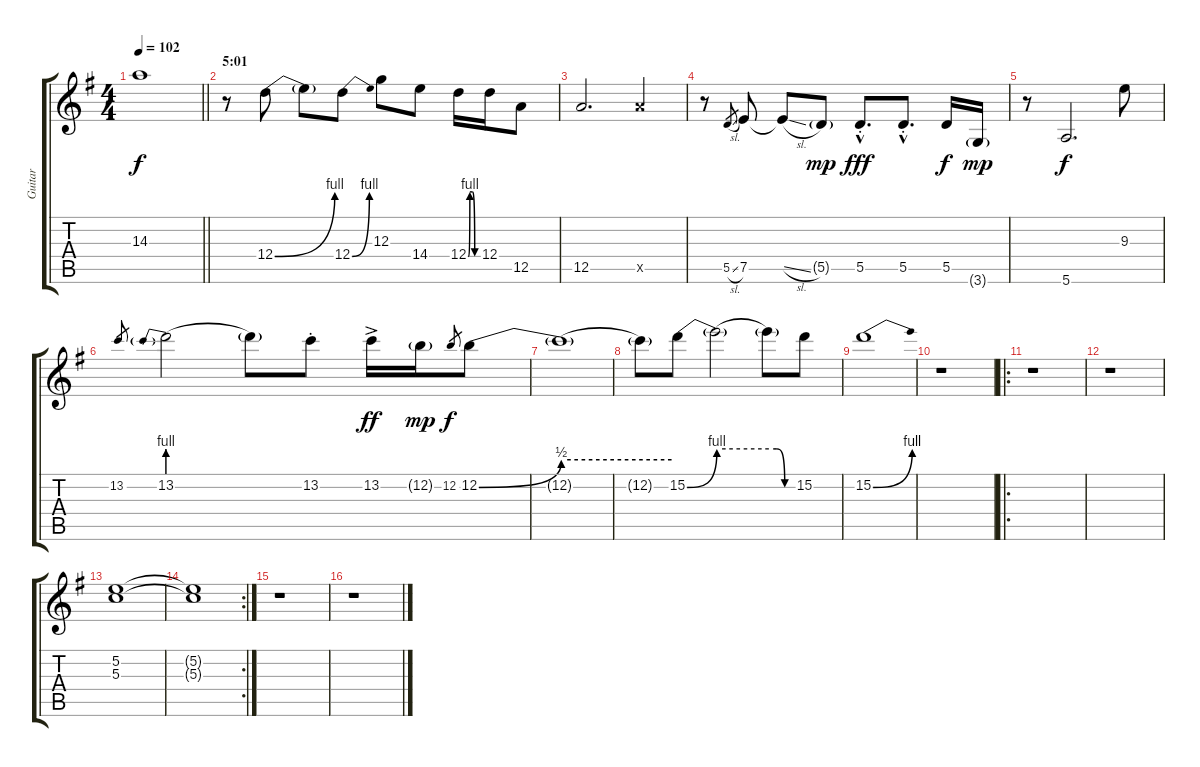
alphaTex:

\track ("Guitar" "Guitar") {instrument electricguitarjazz}
\staff {score tabs}
\tuning (E4 B3 G3 D3 A2 E2) {hide}
\ts (4 4)
\tempo 102
\clef g2
\barLineRight lightlight
\ks g
14.3.1{dy f} |
\section ("" "5:01")
r.8 12.4{be (bend 0 0 60 4)}.8 12.4{t}.8 12.4{be (bend 0 0 60 4)}.8 12.3.8 14.4.8 12.4{be (custom 0 0 10 4 25 4 40 0 60 0)}.16 12.4.16 12.5.8 |
12.5.2{d} 12.5{x}.4 |
r.8 5.5{sl}.8{gr} 7.5.8 7.5{sl t}.8 5.5{g}.8{dy mp} 5.5{hac st}.8{d dy fff} 5.5{hac st}.8{d} 5.5.16{dy f} 3.6{g}.16{dy mp} |
r.8 5.6.2{d dy f} 9.3.8 |
13.2.8{gr} 13.2{be (prebend 0 4 60 4)}.2 13.2{t}.8 13.2{st}.8 13.2{ac}.16{dy ff} 12.2{g}.16{dy mp} 12.2.8{gr dy f} 12.2{be (bend 0 0 60 2)}.8 |
12.2{be (hold 0 2 60 2) t}.1 |
12.2{t}.8 15.2{be (bend 0 0 60 4)}.8 15.2{be (hold 0 4 60 4) t}.2 15.2{be (custom 0 4 20 4 40 0 60 0) t}.8 15.2.8 |
15.2{be (bend 0 0 60 4)}.1 |
r.1 |
\ro
r.1 |
r.1 |
(5.2 5.3).1 |
\rc 2
(5.2{t} 5.3{t}).1 |
r.1 |
r.1
